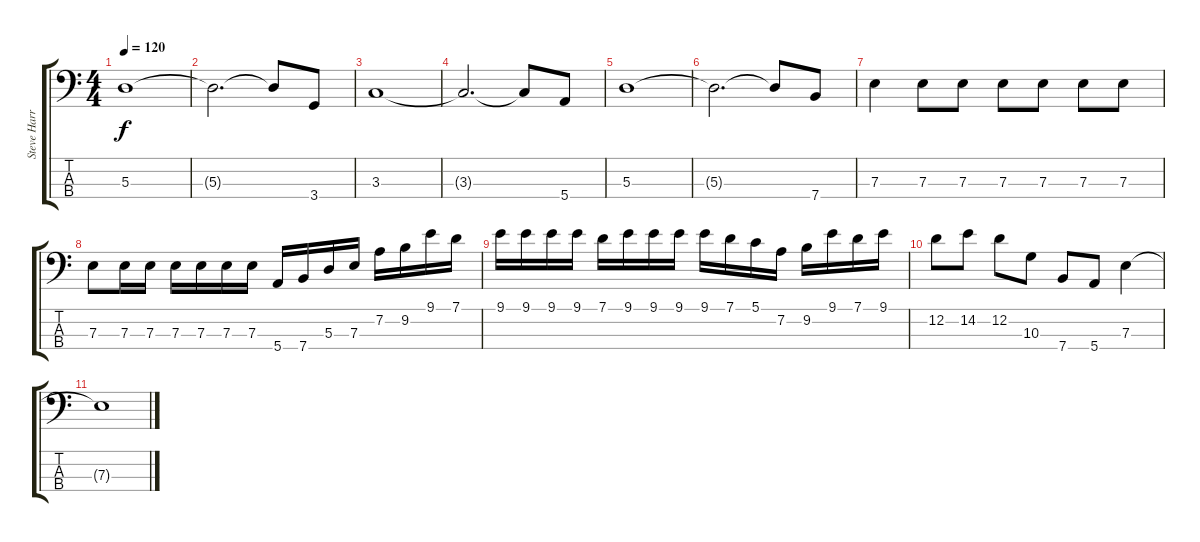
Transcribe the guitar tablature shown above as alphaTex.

\track ("Steve Harris" "Steve Harr") {instrument slapbass2}
\staff {score tabs}
\tuning (G2 D2 A1 E1) {hide}
\ts (4 4)
\tempo 120
\clef f4
\ks c
5.3.1{dy f} |
5.3{t}.2{d} 5.3{t}.8 3.4.8 |
3.3.1 |
3.3{t}.2{d} 3.3{t}.8 5.4.8 |
5.3.1 |
5.3{t}.2{d} 5.3{t}.8 7.4.8 |
7.3.4 7.3.8 7.3.8 7.3.8 7.3.8 7.3.8 7.3.8 |
7.3.8 7.3.16 7.3.16 7.3.16 7.3.16 7.3.16 7.3.16 5.4.16 7.4.16 5.3.16 7.3.16 7.2.16 9.2.16 9.1.16 7.1.16 |
9.1.16 9.1.16 9.1.16 9.1.16 7.1.16 9.1.16 9.1.16 9.1.16 9.1.16 7.1.16 5.1.16 7.2.16 9.2.16 9.1.16 7.1.16 9.1.16 |
12.2.8 14.2.8 12.2.8 10.3.8 7.4.8 5.4.8 7.3.4 |
7.3{t}.1
